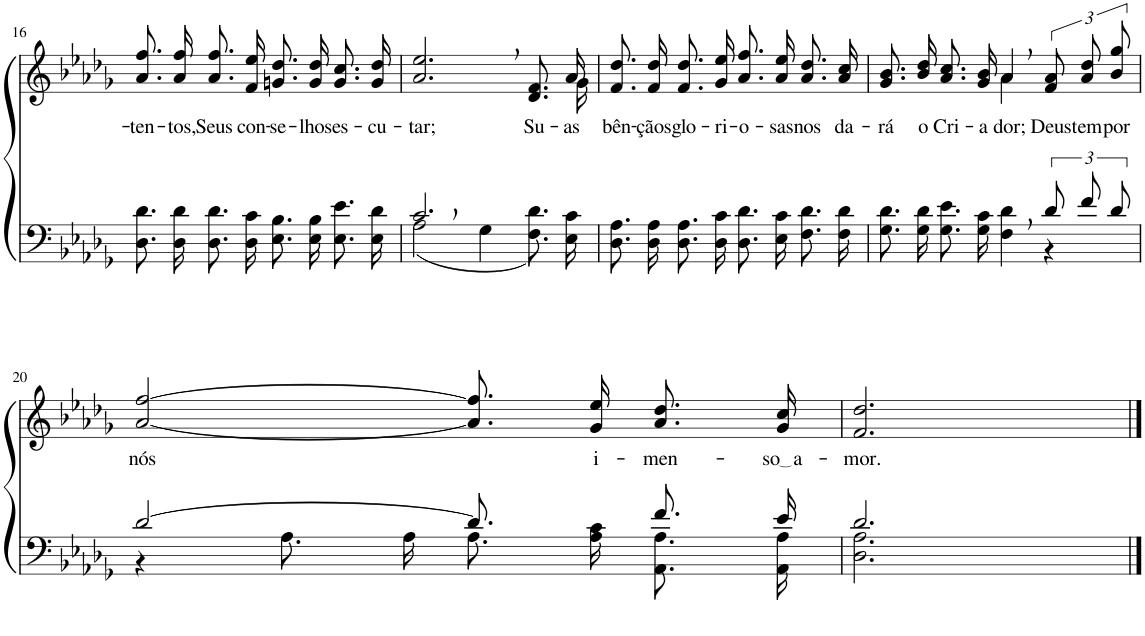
**kern	**kern	**text
*part2	*part1	*part1
*staff2	*staff1	*staff1
*I"Parte III e IV	*I"Parte I e II	*
!!LO:PB:g=z
*clefF4	*clefG2	*
*Trd2c3	*Trd2c3	*
*k[b-e-a-d-g-]	*k[b-e-a-d-g-]	*
*M4/4	*M4/4	*
=16	=16	=16
!	!	!LO:LY:b
8.D-\ 8.d-\L	8.a-\ 8.ff\L	ten-
!	!	!LO:LY:b
16D-\ 16d-\Jk	16a-\ 16ff\Jk	tos,
!	!	!LO:LY:b
8.D-\ 8.d-\L	8.a-\ 8.ff\L	Seus
!	!	!LO:LY:b
16D-\ 16c\Jk	16f\ 16ee-\Jk	con-
!	!	!LO:LY:b
8.E-\ 8.B-\L	8.gn\ 8.dd-\L	-se-
!	!	!LO:LY:b
16E-\ 16B-\Jk	16g\ 16dd-\Jk	-lhos
!	!	!LO:LY:b
8.E-\ 8.e-\L	8.g\ 8.cc\L	es-
!	!	!LO:LY:b
16E-\ 16d-\Jk	16g\ 16dd-\Jk	-cu-
=17	=17	=17
*^	*	*
!	!	!	!LO:LY:b
*	*	*^	*
2.c,/	(2A-\	2.a-/, 2.ee-/,	2...ryy	-tar;
.	4G-\	.	.	.
!	!	!	!	!LO:LY:b
4ryy	8.F\ 8.d-\L)	8.d-/ 8.f/L	.	Su-
!	!	!	!	!LO:LY:b
.	16E-\ 16c\Jk	16a-/Jk	16g-\	-as
=18	=18	=18	=18	=18
!	!	!	!	!LO:LY:b
*v	*v	*	*	*
*	*v	*v	*
8.D-\ 8.A-\L	8.f/ 8.dd-/L	bên-
!	!	!LO:LY:b
16D-\ 16A-\Jk	16f/ 16dd-/Jk	-çãos
!	!	!LO:LY:b
8.D-\ 8.A-\L	8.f\ 8.dd-\L	glo-
!	!	!LO:LY:b
16D-\ 16c\Jk	16g-\ 16ee-\Jk	-ri-
!	!	!LO:LY:b
8.D-\ 8.d-\L	8.a-\ 8.ff\L	-o-
!	!	!LO:LY:b
16E-\ 16c\Jk	16a-\ 16ee-\Jk	-sas
!	!	!LO:LY:b
8.F\ 8.d-\L	8.a-\ 8.dd-\L	nos
!	!	!LO:LY:b
16F\ 16d-\Jk	16a-\ 16cc\Jk	da-
=19	=19	=19
*^	*	*
!	!	!	!LO:LY:b
*	*	*^	*
2.ryy	8.G-\ 8.d-\L	8.g-\ 8.b-\L	2ryy	-rá
!	!	!	!	!LO:LY:b
.	16G-\ 16d-\Jk	16b-\ 16dd-\Jk	.	o
!	!	!	!	!LO:LY:b
.	8.G-\ 8.e-\L	8.a-/ 8.cc/L	.	Cri-
!	!	!	!	!LO:LY:b
.	16G-\ 16c\Jk	16g-/ 16b-/Jk	.	-a-
!	!	!	!	!LO:LY:b
.	4F\ 4d-\	4a-,/	4a-\	-dor;
!	!	!	!	!LO:LY:b
12d-/L	4r	12f\ 12a-\L	4ryy	Deus
!	!	!	!	!LO:LY:b
12f/	.	12a-\ 12dd-\	.	tem
!	!	!	!	!LO:LY:b
12d-/J	.	12b-\ 12gg-\J	.	por
*	*	*v	*v	*
!!LO:LB:g=z
=20	=20	=20	=20
!	!	!	!LO:LY:b
[2d-/	4r	[2a-/ [2ff/	nós
.	8.A-\L	.	.
.	16A-\Jk	.	.
8.d-/]	8.A-\L	8.a-]\ 8.ff]\L	.
!	!	!	!LO:LY:b
16ryy	16A-\ 16c\Jk	16g-\ 16ee-\Jk	i-
!	!	!	!LO:LY:b
8.f/L	8.AA-\ 8.A-\L	8.a-\ 8.dd-\L	-men-
!	!	!	!LO:LY:b
16e-/Jk	16AA-\ 16A-\Jk	16g-\ 16cc\Jk	so a
=21	=21	=21	=21
!	!	!	!LO:LY:b
2.d-/	2.D-\ 2.A-\	2.f/ 2.dd-/	-mor.
*v	*v	*	*
==	==	==
*-	*-	*-
